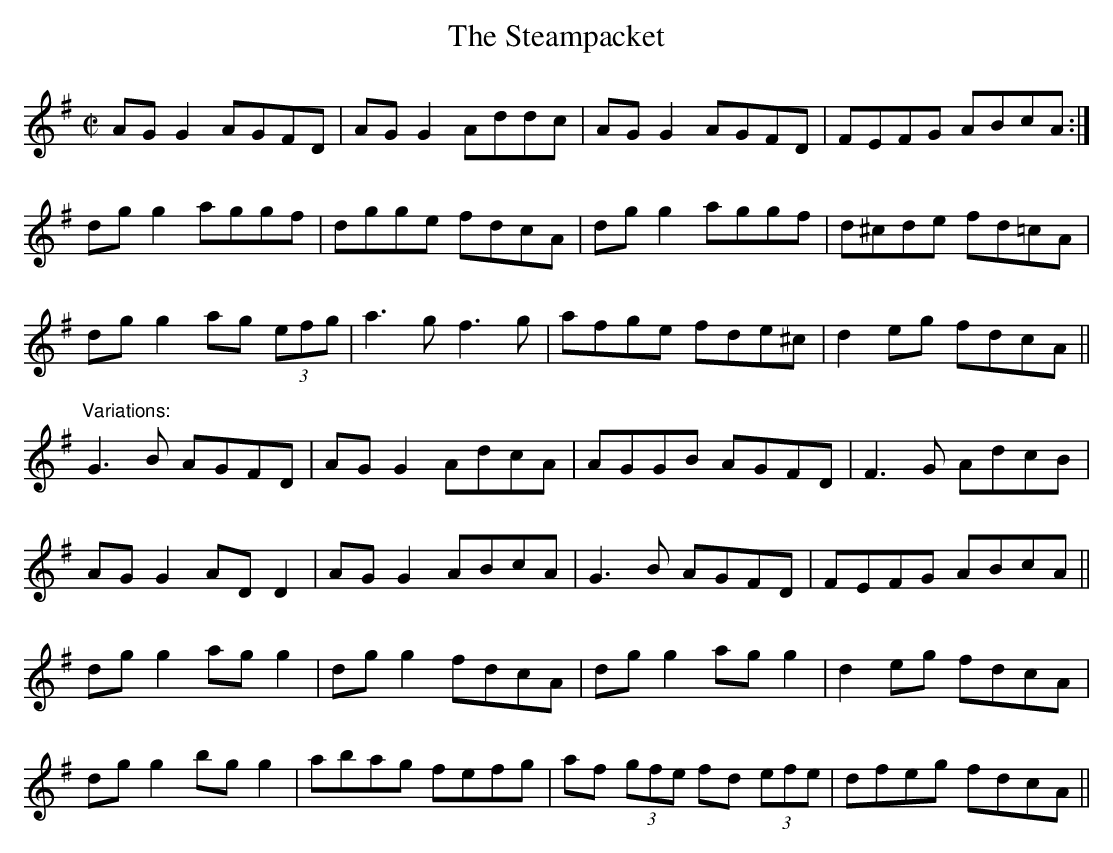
X:1
T:Steampacket, The
M:C|
K:G
AGG2 AGFD|AGG2 Addc|AGG2 AGFD|FEFG ABcA:|
dgg2 aggf|dgge fdcA|dgg2 aggf|d^cde fd=cA|
dgg2 ag (3efg|a3g f3g|afge fde^c|d2eg fdcA||
"Variations:"
G3B AGFD|AGG2 AdcA|AGGB AGFD|F3G AdcB|
AGG2 ADD2|AGG2 ABcA|G3B AGFD|FEFG ABcA||
dgg2 agg2|dgg2 fdcA|dgg2 agg2|d2eg fdcA|
dgg2 bgg2|abag fefg|af (3gfe fd (3efe|dfeg fdcA||
